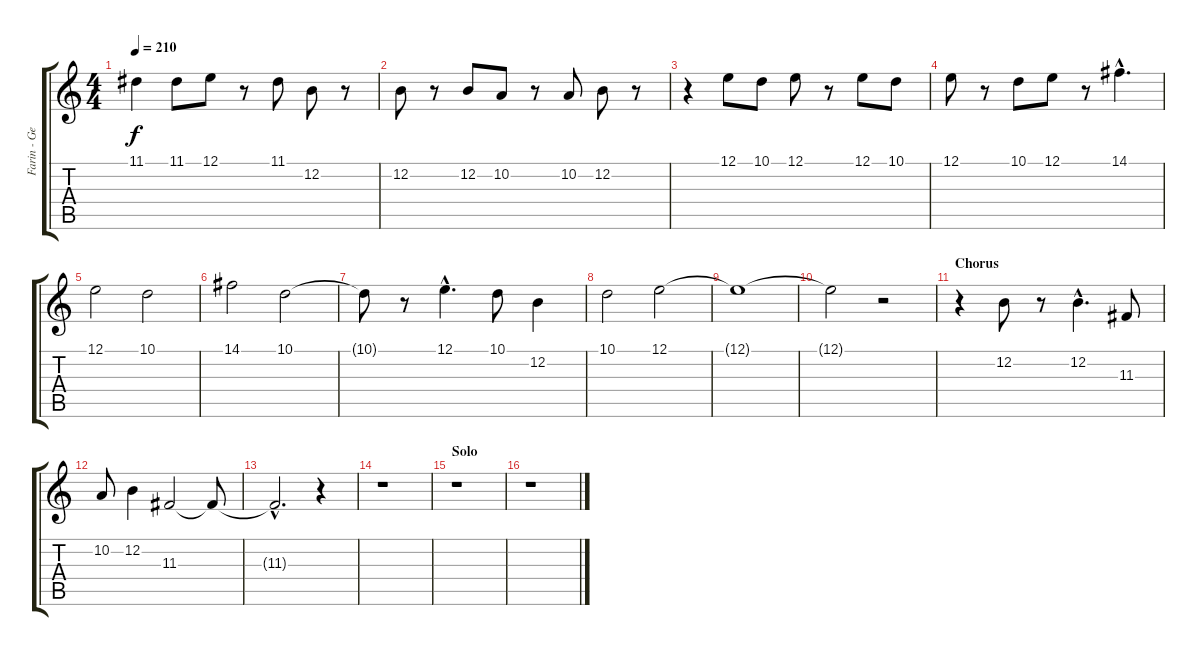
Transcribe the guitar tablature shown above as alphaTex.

\track ("Farin - Gesang" "Farin - Ge") {instrument tenorsax}
\staff {score tabs}
\tuning (E4 B3 G3 D3 A2 E2) {hide}
\ts (4 4)
\tempo 210
\clef g2
\ks c
11.1{t}.4{dy f} 11.1.8 12.1.8 r.8 11.1.8 12.2.8 r.8 |
12.2.8 r.8 12.2.8 10.2.8 r.8 10.2.8 12.2.8 r.8 |
r.4 12.1.8 10.1.8 12.1.8 r.8 12.1.8 10.1.8 |
12.1.8 r.8 10.1.8 12.1.8 r.8 14.1{hac}.4{d} |
12.1.2 10.1.2 |
14.1.2 10.1.2 |
10.1{t}.8 r.8 12.1{hac}.4{d} 10.1.8 12.2.4 |
10.1.2 12.1.2 |
12.1{t}.1 |
12.1{t}.2 r.2 |
\section ("" "Chorus")
r.4 12.2.8 r.8 12.2{hac}.4{d} 11.3.8 |
10.2.8 12.2.4 11.3.2 11.3{t}.8 |
11.3{hac t}.2{d} r.4 |
r.1 |
\section ("" "Solo")
r.1 |
r.1
